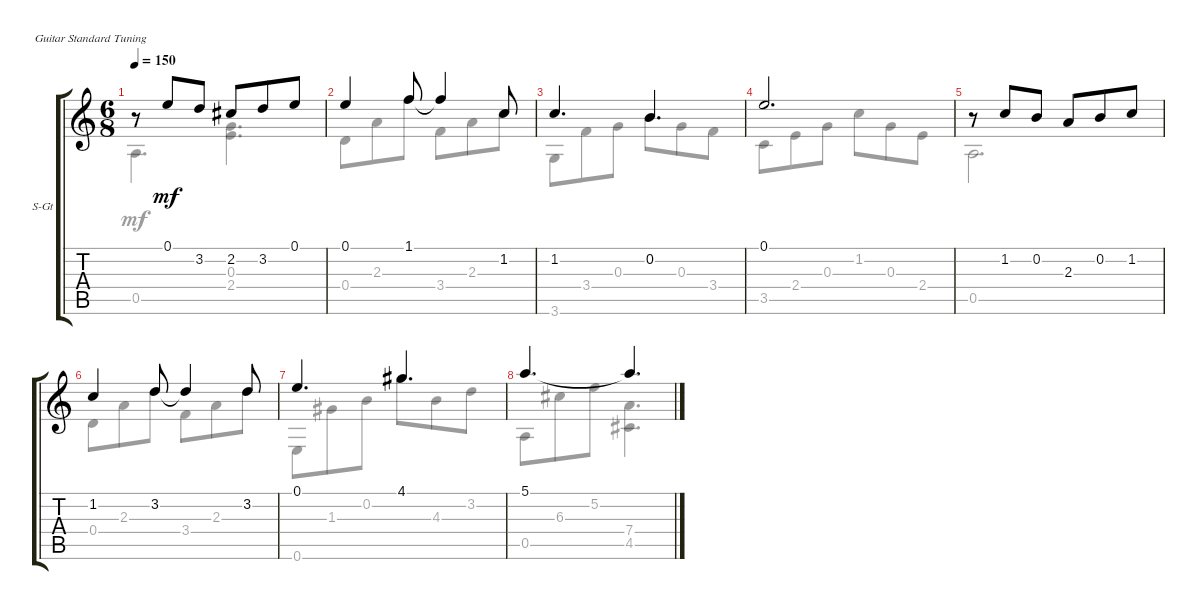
\defaultSystemsLayout 4
\bracketExtendMode groupsimilarinstruments
\firstSystemTrackNameOrientation horizontal
\otherSystemsTrackNameOrientation horizontal
\track ("Steel Guitar" "S-Gt") {instrument acousticguitarsteel}
\staff {score tabs}
\tuning (E4 B3 G3 D3 A2 E2)
\voice
\ts (6 8)
\tempo 150
\clef g2
\ks c
r.8{dy mf} 0.1.8 3.2.8 2.2.8 3.2.8 0.1.8 |
0.1.4 1.1.8 1.1{t}.4 1.2.8 |
1.2.4{d} 0.2.4{d} |
0.1.2{d} |
r.8 1.2.8 0.2.8 2.3.8 0.2.8 1.2.8 |
1.2.4 3.2.8 3.2{t}.4 3.2.8 |
0.1.4{d} 4.1.4{d} |
5.1.4{d} 5.1{t}.4{d}
\voice
\clef g2
\ottava regular
\simile none
\ks c
0.5.4{d dy mf} (2.4 0.3).4{d} |
0.4.8 2.3.8 1.1.8 3.4.8 2.3.8 1.2.8 |
3.6.8 3.4.8 0.3.8 0.2.8 0.3.8 3.4.8 |
3.5.8 2.4.8 0.3.8 1.2.8 0.3.8 2.4.8 |
0.5.2{d} |
0.4.8 2.3.8 3.2.8 3.4.8 2.3.8 3.2.8 |
0.6.8 1.3.8 0.2.8 4.1.8 4.3.8 3.2.8 |
0.5.8 6.3.8 5.2.8 (4.5 7.4).4{d}
